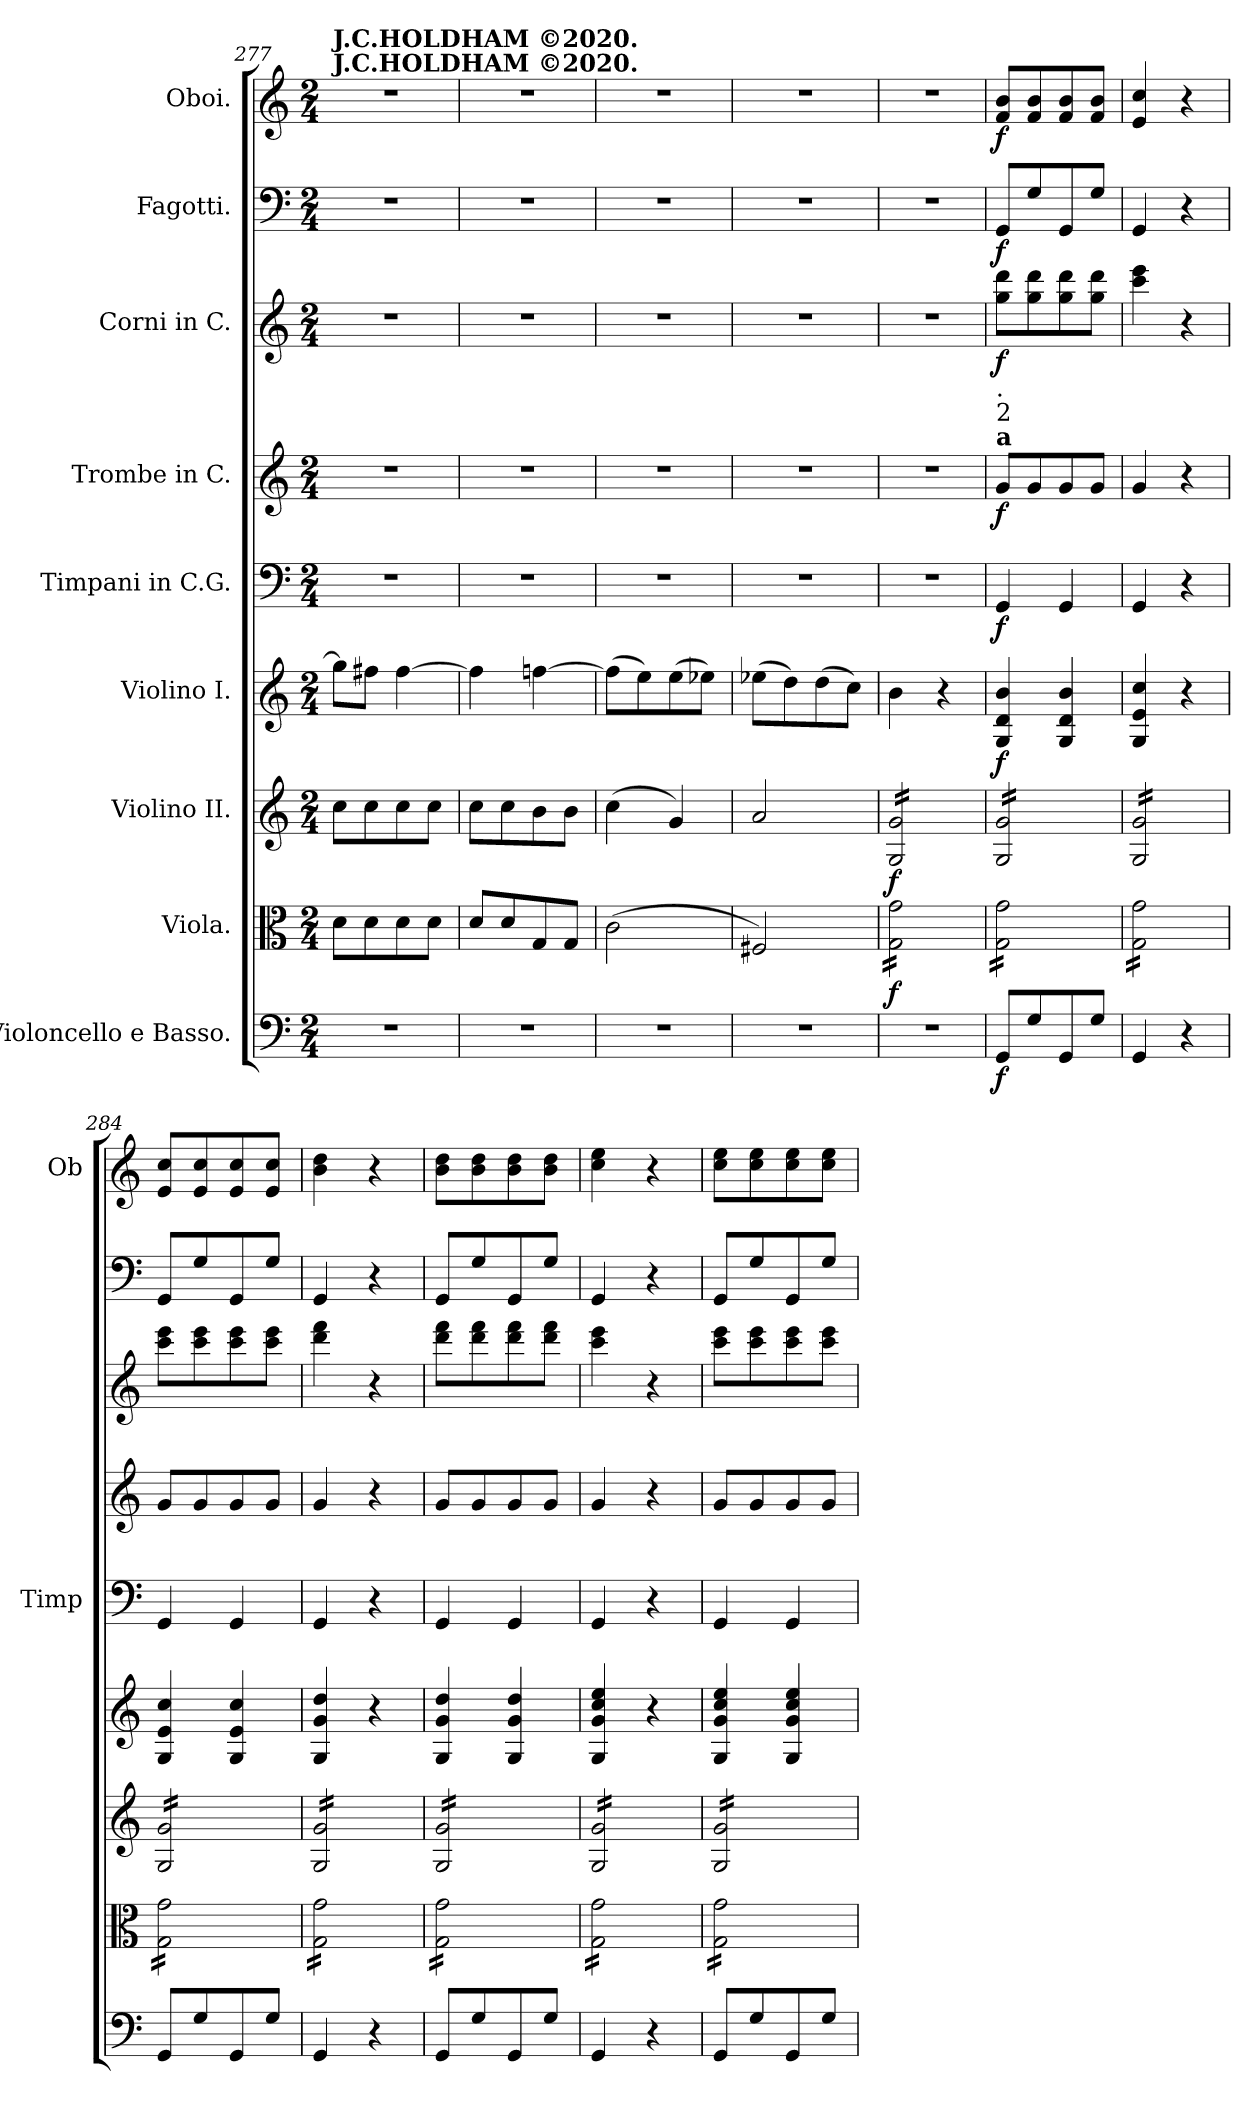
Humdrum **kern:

**kern	**dynam	**kern	**dynam	**kern	**dynam	**kern	**dynam	**kern	**dynam	**kern	**dynam	**kern	**dynam	**kern	**dynam	**kern	**dynam
*part9	*part9	*part8	*part8	*part7	*part7	*part6	*part6	*part5	*part5	*part4	*part4	*part3	*part3	*part2	*part2	*part1	*part1
*staff9	*staff9	*staff8	*staff8	*staff7	*staff7	*staff6	*staff6	*staff5	*staff5	*staff4	*staff4	*staff3	*staff3	*staff2	*staff2	*staff1	*staff1
*I"Violoncello e Basso.	*	*I"Viola.	*	*I"Violino II.	*	*I"Violino I.	*	*I"Timpani in C.G.	*	*I"Trombe in C.	*	*I"Corni in C.	*	*I"Fagotti.	*	*I"Oboi.	*
*	*	*	*	*	*	*	*	*I'Timp	*	*	*	*	*	*	*	*I'Ob	*
!!LO:PB:g=z
*clefF4	*	*clefC3	*	*clefG2	*	*clefG2	*	*clefF4	*	*clefG2	*	*clefG2	*	*clefF4	*	*clefG2	*
*	*	*	*	*	*	*	*	*	*	*	*	*ITrd7c12	*	*	*	*	*
*k[]	*	*k[]	*	*k[]	*	*k[]	*	*k[]	*	*k[]	*	*k[]	*	*k[]	*	*k[]	*
*M2/4	*	*M2/4	*	*M2/4	*	*M2/4	*	*M2/4	*	*M2/4	*	*M2/4	*	*M2/4	*	*M2/4	*
=277	=277	=277	=277	=277	=277	=277	=277	=277	=277	=277	=277	=277	=277	=277	=277	=277	=277
!	!	!	!	!	!	!	!	!	!	!	!	!	!	!	!	!LO:TX:a:B:t=J.C.HOLDHAM  ©2020.	!
!	!	!	!	!	!	!	!	!	!	!	!	!	!	!	!	!LO:TX:a:B:t=J.C.HOLDHAM  ©2020.	!
2r	.	8d\L	.	8cc\L	.	8gg\L]	.	2r	.	2r	.	2r	.	2r	.	2r	.
.	.	8d\	.	8cc\	.	8ff#X\J	.	.	.	.	.	.	.	.	.	.	.
.	.	8d\	.	8cc\	.	[4ff#\	.	.	.	.	.	.	.	.	.	.	.
.	.	8d\J	.	8cc\J	.	.	.	.	.	.	.	.	.	.	.	.	.
=278	=278	=278	=278	=278	=278	=278	=278	=278	=278	=278	=278	=278	=278	=278	=278	=278	=278
2r	.	8d/L	.	8cc\L	.	4ff#\]	.	2r	.	2r	.	2r	.	2r	.	2r	.
.	.	8d/	.	8cc\	.	.	.	.	.	.	.	.	.	.	.	.	.
.	.	8G/	.	8b\	.	[4ffn\	.	.	.	.	.	.	.	.	.	.	.
.	.	8G/J	.	8b\J	.	.	.	.	.	.	.	.	.	.	.	.	.
=279	=279	=279	=279	=279	=279	=279	=279	=279	=279	=279	=279	=279	=279	=279	=279	=279	=279
2r	.	(2c\	.	(4cc\	.	(8ff\L]	.	2r	.	2r	.	2r	.	2r	.	2r	.
.	.	.	.	.	.	8ee\)	.	.	.	.	.	.	.	.	.	.	.
.	.	.	.	4g/)	.	(8ee\	.	.	.	.	.	.	.	.	.	.	.
.	.	.	.	.	.	8ee-X\J)	.	.	.	.	.	.	.	.	.	.	.
=280	=280	=280	=280	=280	=280	=280	=280	=280	=280	=280	=280	=280	=280	=280	=280	=280	=280
2r	.	2F#X/)	.	2a/	.	(8ee-X\L	.	2r	.	2r	.	2r	.	2r	.	2r	.
.	.	.	.	.	.	8dd\)	.	.	.	.	.	.	.	.	.	.	.
.	.	.	.	.	.	(8dd\	.	.	.	.	.	.	.	.	.	.	.
.	.	.	.	.	.	8cc\J)	.	.	.	.	.	.	.	.	.	.	.
=281	=281	=281	=281	=281	=281	=281	=281	=281	=281	=281	=281	=281	=281	=281	=281	=281	=281
!	!	!	!LO:DY:b	!	!LO:DY:b	!	!	!	!	!	!	!	!	!	!	!	!
*	*	*tremolo	*	*	*	*	*	*	*	*	*	*	*	*	*	*	*
*	*	*	*	*tremolo	*	*	*	*	*	*	*	*	*	*	*	*	*
2r	.	16G\ 16g\LL	f	16G/ 16g/LL	f	4b\	.	2r	.	2r	.	2r	.	2r	.	2r	.
.	.	16G\ 16g\	.	16G/ 16g/	.	.	.	.	.	.	.	.	.	.	.	.	.
.	.	16G\ 16g\	.	16G/ 16g/	.	.	.	.	.	.	.	.	.	.	.	.	.
.	.	16G\ 16g\	.	16G/ 16g/	.	.	.	.	.	.	.	.	.	.	.	.	.
.	.	16G\ 16g\	.	16G/ 16g/	.	4r	.	.	.	.	.	.	.	.	.	.	.
.	.	16G\ 16g\	.	16G/ 16g/	.	.	.	.	.	.	.	.	.	.	.	.	.
.	.	16G\ 16g\	.	16G/ 16g/	.	.	.	.	.	.	.	.	.	.	.	.	.
.	.	16G\ 16g\JJ	.	16G/ 16g/JJ	.	.	.	.	.	.	.	.	.	.	.	.	.
=282	=282	=282	=282	=282	=282	=282	=282	=282	=282	=282	=282	=282	=282	=282	=282	=282	=282
!	!	!	!	!	!	!	!	!	!	!LO:TX:a:B:t=a	!	!	!	!	!	!	!
!	!	!	!	!	!	!	!	!	!	!LO:TX:a:t=2	!	!	!	!	!	!	!
!	!	!	!	!	!	!	!	!	!	!LO:TX:a:t=.	!	!	!	!	!	!	!
!	!LO:DY:b	!	!	!	!	!	!LO:DY:b	!	!LO:DY:b	!	!LO:DY:b	!	!LO:DY:b	!	!LO:DY:b	!	!LO:DY:b
8GG/L	f	16G\ 16g\LL	.	16G/ 16g/LL	.	4G/ 4d/ 4b/	f	4GG/	f	8g/L	f	8g\ 8dd\L	f	8GG/L	f	8f/ 8b/L	f
.	.	16G\ 16g\	.	16G/ 16g/	.	.	.	.	.	.	.	.	.	.	.	.	.
8G/	.	16G\ 16g\	.	16G/ 16g/	.	.	.	.	.	8g/	.	8g\ 8dd\	.	8G/	.	8f/ 8b/	.
.	.	16G\ 16g\	.	16G/ 16g/	.	.	.	.	.	.	.	.	.	.	.	.	.
8GG/	.	16G\ 16g\	.	16G/ 16g/	.	4G/ 4d/ 4b/	.	4GG/	.	8g/	.	8g\ 8dd\	.	8GG/	.	8f/ 8b/	.
.	.	16G\ 16g\	.	16G/ 16g/	.	.	.	.	.	.	.	.	.	.	.	.	.
8G/J	.	16G\ 16g\	.	16G/ 16g/	.	.	.	.	.	8g/J	.	8g\ 8dd\J	.	8G/J	.	8f/ 8b/J	.
.	.	16G\ 16g\JJ	.	16G/ 16g/JJ	.	.	.	.	.	.	.	.	.	.	.	.	.
=283	=283	=283	=283	=283	=283	=283	=283	=283	=283	=283	=283	=283	=283	=283	=283	=283	=283
4GG/	.	16G\ 16g\LL	.	16G/ 16g/LL	.	4G/ 4e/ 4cc/	.	4GG/	.	4g/	.	4cc\ 4ee\	.	4GG/	.	4e/ 4cc/	.
.	.	16G\ 16g\	.	16G/ 16g/	.	.	.	.	.	.	.	.	.	.	.	.	.
.	.	16G\ 16g\	.	16G/ 16g/	.	.	.	.	.	.	.	.	.	.	.	.	.
.	.	16G\ 16g\	.	16G/ 16g/	.	.	.	.	.	.	.	.	.	.	.	.	.
4r	.	16G\ 16g\	.	16G/ 16g/	.	4r	.	4r	.	4r	.	4r	.	4r	.	4r	.
.	.	16G\ 16g\	.	16G/ 16g/	.	.	.	.	.	.	.	.	.	.	.	.	.
.	.	16G\ 16g\	.	16G/ 16g/	.	.	.	.	.	.	.	.	.	.	.	.	.
.	.	16G\ 16g\JJ	.	16G/ 16g/JJ	.	.	.	.	.	.	.	.	.	.	.	.	.
=284	=284	=284	=284	=284	=284	=284	=284	=284	=284	=284	=284	=284	=284	=284	=284	=284	=284
8GG/L	.	16G\ 16g\LL	.	16G/ 16g/LL	.	4G/ 4e/ 4cc/	.	4GG/	.	8g/L	.	8cc\ 8ee\L	.	8GG/L	.	8e/ 8cc/L	.
.	.	16G\ 16g\	.	16G/ 16g/	.	.	.	.	.	.	.	.	.	.	.	.	.
8G/	.	16G\ 16g\	.	16G/ 16g/	.	.	.	.	.	8g/	.	8cc\ 8ee\	.	8G/	.	8e/ 8cc/	.
.	.	16G\ 16g\	.	16G/ 16g/	.	.	.	.	.	.	.	.	.	.	.	.	.
8GG/	.	16G\ 16g\	.	16G/ 16g/	.	4G/ 4e/ 4cc/	.	4GG/	.	8g/	.	8cc\ 8ee\	.	8GG/	.	8e/ 8cc/	.
.	.	16G\ 16g\	.	16G/ 16g/	.	.	.	.	.	.	.	.	.	.	.	.	.
8G/J	.	16G\ 16g\	.	16G/ 16g/	.	.	.	.	.	8g/J	.	8cc\ 8ee\J	.	8G/J	.	8e/ 8cc/J	.
.	.	16G\ 16g\JJ	.	16G/ 16g/JJ	.	.	.	.	.	.	.	.	.	.	.	.	.
=285	=285	=285	=285	=285	=285	=285	=285	=285	=285	=285	=285	=285	=285	=285	=285	=285	=285
4GG/	.	16G\ 16g\LL	.	16G/ 16g/LL	.	4G/ 4g/ 4dd/	.	4GG/	.	4g/	.	4dd\ 4ff\	.	4GG/	.	4b\ 4dd\	.
.	.	16G\ 16g\	.	16G/ 16g/	.	.	.	.	.	.	.	.	.	.	.	.	.
.	.	16G\ 16g\	.	16G/ 16g/	.	.	.	.	.	.	.	.	.	.	.	.	.
.	.	16G\ 16g\	.	16G/ 16g/	.	.	.	.	.	.	.	.	.	.	.	.	.
4r	.	16G\ 16g\	.	16G/ 16g/	.	4r	.	4r	.	4r	.	4r	.	4r	.	4r	.
.	.	16G\ 16g\	.	16G/ 16g/	.	.	.	.	.	.	.	.	.	.	.	.	.
.	.	16G\ 16g\	.	16G/ 16g/	.	.	.	.	.	.	.	.	.	.	.	.	.
.	.	16G\ 16g\JJ	.	16G/ 16g/JJ	.	.	.	.	.	.	.	.	.	.	.	.	.
=286	=286	=286	=286	=286	=286	=286	=286	=286	=286	=286	=286	=286	=286	=286	=286	=286	=286
8GG/L	.	16G\ 16g\LL	.	16G/ 16g/LL	.	4G/ 4g/ 4dd/	.	4GG/	.	8g/L	.	8dd\ 8ff\L	.	8GG/L	.	8b\ 8dd\L	.
.	.	16G\ 16g\	.	16G/ 16g/	.	.	.	.	.	.	.	.	.	.	.	.	.
8G/	.	16G\ 16g\	.	16G/ 16g/	.	.	.	.	.	8g/	.	8dd\ 8ff\	.	8G/	.	8b\ 8dd\	.
.	.	16G\ 16g\	.	16G/ 16g/	.	.	.	.	.	.	.	.	.	.	.	.	.
8GG/	.	16G\ 16g\	.	16G/ 16g/	.	4G/ 4g/ 4dd/	.	4GG/	.	8g/	.	8dd\ 8ff\	.	8GG/	.	8b\ 8dd\	.
.	.	16G\ 16g\	.	16G/ 16g/	.	.	.	.	.	.	.	.	.	.	.	.	.
8G/J	.	16G\ 16g\	.	16G/ 16g/	.	.	.	.	.	8g/J	.	8dd\ 8ff\J	.	8G/J	.	8b\ 8dd\J	.
.	.	16G\ 16g\JJ	.	16G/ 16g/JJ	.	.	.	.	.	.	.	.	.	.	.	.	.
=287	=287	=287	=287	=287	=287	=287	=287	=287	=287	=287	=287	=287	=287	=287	=287	=287	=287
4GG/	.	16G\ 16g\LL	.	16G/ 16g/LL	.	4G/ 4g/ 4cc/ 4ee/	.	4GG/	.	4g/	.	4cc\ 4ee\	.	4GG/	.	4cc\ 4ee\	.
.	.	16G\ 16g\	.	16G/ 16g/	.	.	.	.	.	.	.	.	.	.	.	.	.
.	.	16G\ 16g\	.	16G/ 16g/	.	.	.	.	.	.	.	.	.	.	.	.	.
.	.	16G\ 16g\	.	16G/ 16g/	.	.	.	.	.	.	.	.	.	.	.	.	.
4r	.	16G\ 16g\	.	16G/ 16g/	.	4r	.	4r	.	4r	.	4r	.	4r	.	4r	.
.	.	16G\ 16g\	.	16G/ 16g/	.	.	.	.	.	.	.	.	.	.	.	.	.
.	.	16G\ 16g\	.	16G/ 16g/	.	.	.	.	.	.	.	.	.	.	.	.	.
.	.	16G\ 16g\JJ	.	16G/ 16g/JJ	.	.	.	.	.	.	.	.	.	.	.	.	.
=288	=288	=288	=288	=288	=288	=288	=288	=288	=288	=288	=288	=288	=288	=288	=288	=288	=288
8GG/L	.	16G\ 16g\LL	.	16G/ 16g/LL	.	4G/ 4g/ 4cc/ 4ee/	.	4GG/	.	8g/L	.	8cc\ 8ee\L	.	8GG/L	.	8cc\ 8ee\L	.
.	.	16G\ 16g\	.	16G/ 16g/	.	.	.	.	.	.	.	.	.	.	.	.	.
8G/	.	16G\ 16g\	.	16G/ 16g/	.	.	.	.	.	8g/	.	8cc\ 8ee\	.	8G/	.	8cc\ 8ee\	.
.	.	16G\ 16g\	.	16G/ 16g/	.	.	.	.	.	.	.	.	.	.	.	.	.
8GG/	.	16G\ 16g\	.	16G/ 16g/	.	4G/ 4g/ 4cc/ 4ee/	.	4GG/	.	8g/	.	8cc\ 8ee\	.	8GG/	.	8cc\ 8ee\	.
.	.	16G\ 16g\	.	16G/ 16g/	.	.	.	.	.	.	.	.	.	.	.	.	.
8G/J	.	16G\ 16g\	.	16G/ 16g/	.	.	.	.	.	8g/J	.	8cc\ 8ee\J	.	8G/J	.	8cc\ 8ee\J	.
.	.	16G\ 16g\JJ	.	16G/ 16g/JJ	.	.	.	.	.	.	.	.	.	.	.	.	.
*	*	*	*	*Xtremolo	*	*	*	*	*	*	*	*	*	*	*	*	*
*	*	*Xtremolo	*	*	*	*	*	*	*	*	*	*	*	*	*	*	*
=	=	=	=	=	=	=	=	=	=	=	=	=	=	=	=	=	=
*-	*-	*-	*-	*-	*-	*-	*-	*-	*-	*-	*-	*-	*-	*-	*-	*-	*-
